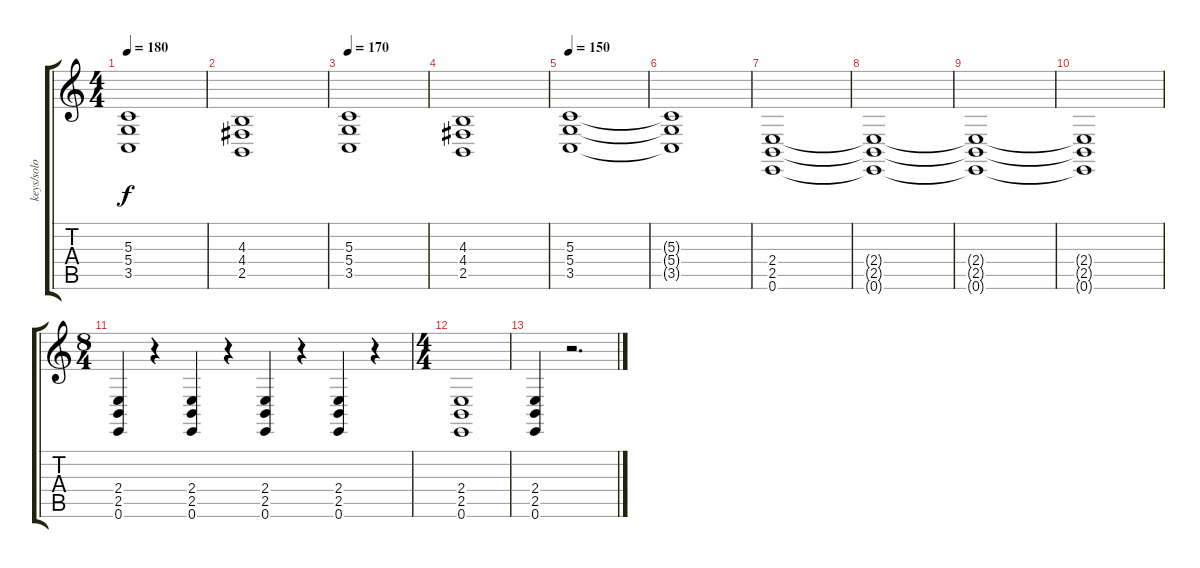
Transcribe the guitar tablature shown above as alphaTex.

\track ("keys/solo guit" "keys/solo ") {instrument churchorgan}
\staff {score tabs}
\tuning (E4 B3 G3 D3 A2 E2) {hide}
\ts (4 4)
\tempo 180
\clef g2
\ks c
(5.3 5.4 3.5).1{dy f} |
(4.3 4.4 2.5).1 |
\tempo 170
(5.3 5.4 3.5).1 |
(4.3 4.4 2.5).1 |
\tempo 150
(5.3 5.4 3.5).1 |
(5.3{t} 5.4{t} 3.5{t}).1 |
(2.4 2.5 0.6).1 |
(2.4{t} 2.5{t} 0.6{t}).1 |
(2.4{t} 2.5{t} 0.6{t}).1 |
(2.4{t} 2.5{t} 0.6{t}).1 |
\ts (8 4)
(2.4 2.5 0.6).4 r.4 (2.4 2.5 0.6).4 r.4 (2.4 2.5 0.6).4 r.4 (2.4 2.5 0.6).4 r.4 |
\ts (4 4)
(2.4 2.5 0.6).1 |
(2.4 2.5 0.6).4 r.2{d}
